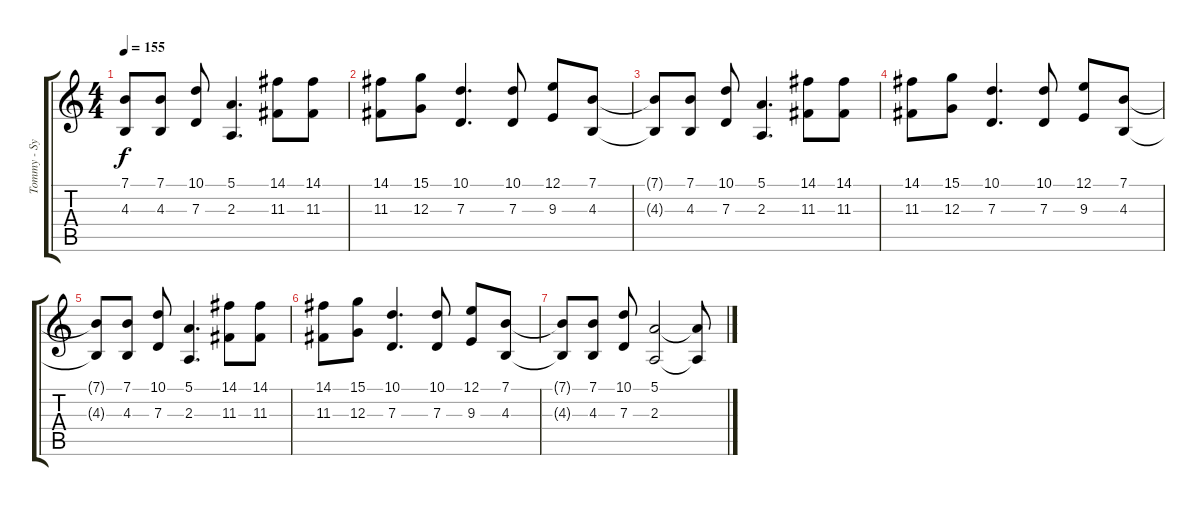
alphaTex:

\track ("Tommy - Synth" "Tommy - Sy") {instrument harpsichord}
\staff {score tabs}
\tuning (E4 B3 G3 D3 A2 E2) {hide}
\ts (4 4)
\tempo 155
\clef g2
\ks c
(7.1{t} 4.3{t}).8{dy f} (7.1 4.3).8 (10.1 7.3).8 (5.1 2.3).4{d} (14.1 11.3).8 (14.1 11.3).8 |
(14.1 11.3).8 (15.1 12.3).8 (10.1 7.3).4{d} (10.1 7.3).8 (12.1 9.3).8 (7.1 4.3).8 |
(7.1{t} 4.3{t}).8 (7.1 4.3).8 (10.1 7.3).8 (5.1 2.3).4{d} (14.1 11.3).8 (14.1 11.3).8 |
(14.1 11.3).8 (15.1 12.3).8 (10.1 7.3).4{d} (10.1 7.3).8 (12.1 9.3).8 (7.1 4.3).8 |
(7.1{t} 4.3{t}).8 (7.1 4.3).8 (10.1 7.3).8 (5.1 2.3).4{d} (14.1 11.3).8 (14.1 11.3).8 |
(14.1 11.3).8 (15.1 12.3).8 (10.1 7.3).4{d} (10.1 7.3).8 (12.1 9.3).8 (7.1 4.3).8 |
(7.1{t} 4.3{t}).8 (7.1 4.3).8 (10.1 7.3).8 (5.1 2.3).2 (5.1{t} 2.3{t}).8
